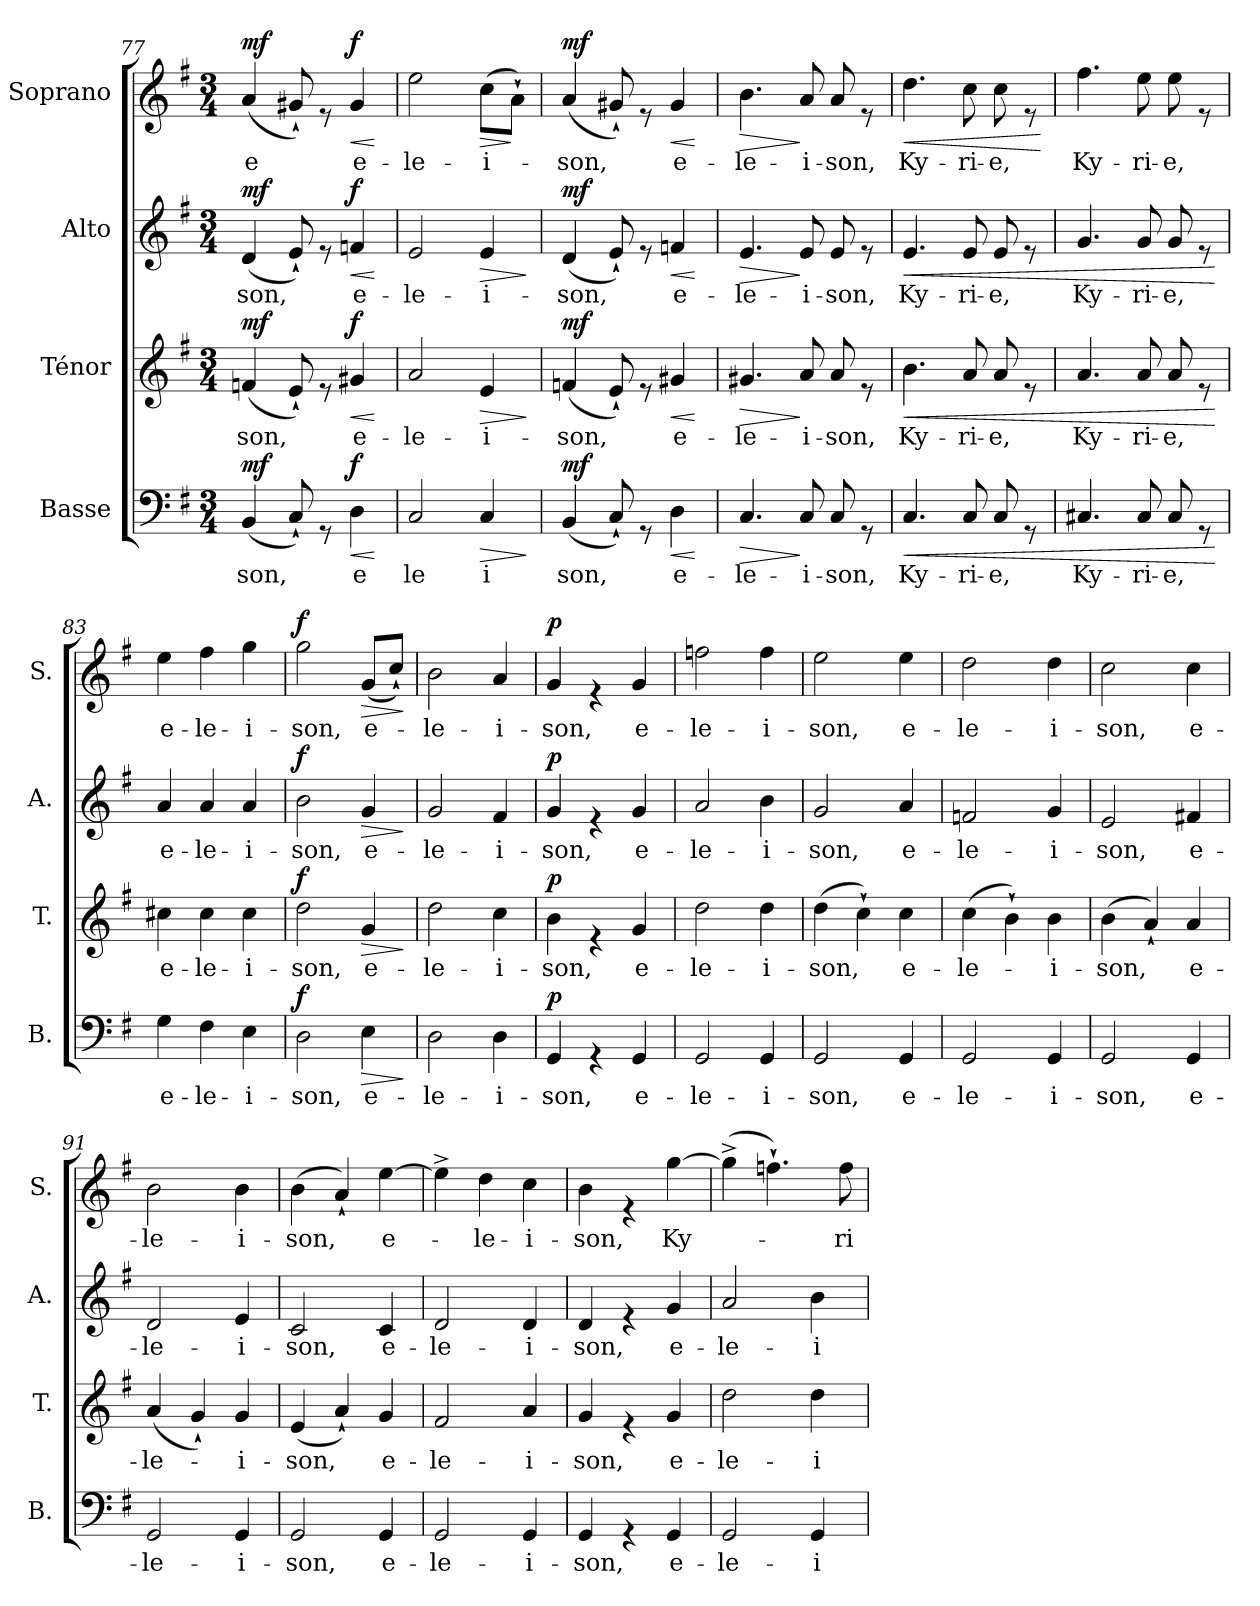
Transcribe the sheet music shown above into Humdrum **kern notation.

**kern	**text	**dynam	**kern	**text	**dynam	**kern	**text	**dynam	**kern	**text	**dynam
*part4	*part4	*part4	*part3	*part3	*part3	*part2	*part2	*part2	*part1	*part1	*part1
*staff4	*staff4	*staff4	*staff3	*staff3	*staff3	*staff2	*staff2	*staff2	*staff1	*staff1	*staff1
*I"Basse	*	*	*I"Ténor	*	*	*I"Alto	*	*	*I"Soprano	*	*
*I'B.	*	*	*I'T.	*	*	*I'A.	*	*	*I'S.	*	*
*clefF4	*	*	*clefG2	*	*	*clefG2	*	*	*clefG2	*	*
*k[f#]	*	*	*k[f#]	*	*	*k[f#]	*	*	*k[f#]	*	*
*G:	*	*	*G:	*	*	*G:	*	*	*G:	*	*
*M3/4	*	*	*M3/4	*	*	*M3/4	*	*	*M3/4	*	*
=77	=77	=77	=77	=77	=77	=77	=77	=77	=77	=77	=77
!	!	!LO:DY:a	!	!	!LO:DY:a	!	!	!LO:DY:a	!	!	!LO:DY:a
(4BB/	son,	mf	(4fn/	-son,	mf	(4d/	-son,	mf	(4a/	-e	mf
8C`/)	.	.	8e`/)	.	.	8e`/)	.	.	8g#X`/)	.	.
8rGG	.	.	8re	.	.	8re	.	.	8re	.	.
!	!	!LO:HP:b	!	!	!LO:HP:b	!	!	!LO:HP:b	!	!	!LO:HP:b
!	!	!LO:DY:n=1:a	!	!	!LO:DY:n=1:a	!	!	!LO:DY:n=1:a	!	!	!LO:DY:n=1:a
4D\	e	< f	4g#X/	e-	< f	4fn/	e-	< f	4g#/	e-	< f
.	.	[	.	.	[	.	.	[	.	.	[
=78	=78	=78	=78	=78	=78	=78	=78	=78	=78	=78	=78
2C/	le	.	2a/	-le-	.	2e/	-le-	.	2ee\	-le-	.
!	!	!LO:HP:b	!	!	!LO:HP:b	!	!	!LO:HP:b	!	!	!LO:HP:b
4C/	i	>	4e/	-i-	>	4e/	-i-	>	(>8cc\L	-i-	>
.	.	.	.	.	.	.	.	.	8a`\J)	.	]
.	.	]	.	.	]	.	.	]	.	.	.
!!LO:LB:g=z
=79	=79	=79	=79	=79	=79	=79	=79	=79	=79	=79	=79
!	!	!LO:DY:a	!	!	!LO:DY:a	!	!	!LO:DY:a	!	!	!LO:DY:a
(4BB/	son,	mf	(4fn/	-son,	mf	(4d/	-son,	mf	(4a/	-son,	mf
8C`/)	.	.	8e`/)	.	.	8e`/)	.	.	8g#X`/)	.	.
8rGG	.	.	8re	.	.	8re	.	.	8re	.	.
!	!	!LO:HP:b	!	!	!LO:HP:b	!	!	!LO:HP:b	!	!	!LO:HP:b
4D\	e-	<	4g#X/	e-	<	4fn/	e-	<	4g#/	e-	<
.	.	[	.	.	[	.	.	[	.	.	[
=80	=80	=80	=80	=80	=80	=80	=80	=80	=80	=80	=80
!	!	!LO:HP:b	!	!	!LO:HP:b	!	!	!LO:HP:b	!	!	!LO:HP:b
4.C/	-le-	>	4.g#X/	-le-	>	4.e/	-le-	>	4.b\	-le-	>
8C/	-i-	]	8a/	-i-	]	8e/	-i-	]	8a/	-i-	]
8C/	-son,	.	8a/	-son,	.	8e/	-son,	.	8a/	-son,	.
8rGG	.	.	8re	.	.	8re	.	.	8re	.	.
=81	=81	=81	=81	=81	=81	=81	=81	=81	=81	=81	=81
!	!	!LO:HP:b	!	!	!LO:HP:b	!	!	!LO:HP:b	!	!	!LO:HP:b
4.C/	Ky-	<	4.b\	Ky-	<	4.e/	Ky-	<	4.dd\	Ky-	<
8C/	-ri-	.	8a/	-ri-	.	8e/	-ri-	.	8cc\	-ri-	.
8C/	-e,	.	8a/	-e,	.	8e/	-e,	.	8cc\	-e,	.
8rGG	.	.	8re	.	.	8re	.	.	8re	.	.
.	.	.	.	.	.	.	.	.	.	.	[
=82	=82	=82	=82	=82	=82	=82	=82	=82	=82	=82	=82
4.C#X/	Ky-	.	4.a/	Ky-	.	4.g/	Ky-	.	4.ff#\	Ky-	.
8C#/	-ri-	.	8a/	-ri-	.	8g/	-ri-	.	8ee\	-ri-	.
8C#/	-e,	.	8a/	-e,	.	8g/	-e,	.	8ee\	-e,	.
8rGG	.	.	8re	.	.	8re	.	.	8re	.	.
.	.	[	.	.	[	.	.	[	.	.	.
=83	=83	=83	=83	=83	=83	=83	=83	=83	=83	=83	=83
4G\	e-	.	4cc#X\	e-	.	4a/	e-	.	4ee\	e-	.
4F#\	-le-	.	4cc#\	-le-	.	4a/	-le-	.	4ff#\	-le-	.
4E\	-i-	.	4cc#\	-i-	.	4a/	-i-	.	4gg\	-i-	.
=84	=84	=84	=84	=84	=84	=84	=84	=84	=84	=84	=84
!	!	!LO:DY:a	!	!	!LO:DY:a	!	!	!LO:DY:a	!	!	!LO:DY:a
2D\	-son,	f	2dd\	-son,	f	2b\	-son,	f	2gg\	-son,	f
!	!	!LO:HP:b	!	!	!LO:HP:b	!	!	!LO:HP:b	!	!	!LO:HP:b
4E\	e-	>	4g/	e-	>	4g/	e-	>	(8g/L	e-	>
.	.	.	.	.	.	.	.	.	8cc`/J)	.	.
.	.	]	.	.	]	.	.	]	.	.	]
!!LO:LB:g=z
=85	=85	=85	=85	=85	=85	=85	=85	=85	=85	=85	=85
2D\	-le-	.	2dd\	-le-	.	2g/	-le-	.	2b\	-le-	.
4D\	-i-	.	4cc\	-i-	.	4f#/	-i-	.	4a/	-i-	.
=86	=86	=86	=86	=86	=86	=86	=86	=86	=86	=86	=86
!	!	!LO:DY:a	!	!	!LO:DY:a	!	!	!LO:DY:a	!	!	!LO:DY:a
4GG/	-son,	p	4b\	-son,	p	4g/	-son,	p	4g/	-son,	p
4rGG	.	.	4re	.	.	4re	.	.	4re	.	.
4GG/	e-	.	4g/	e-	.	4g/	e-	.	4g/	e-	.
=87	=87	=87	=87	=87	=87	=87	=87	=87	=87	=87	=87
2GG/	-le-	.	2dd\	-le-	.	2a/	-le-	.	2ffn\	-le-	.
4GG/	-i-	.	4dd\	-i-	.	4b\	-i-	.	4ff\	-i-	.
=88	=88	=88	=88	=88	=88	=88	=88	=88	=88	=88	=88
2GG/	-son,	.	(>4dd\	-son,	.	2g/	-son,	.	2ee\	-son,	.
.	.	.	4cc`\)	.	.	.	.	.	.	.	.
4GG/	e-	.	4cc\	e-	.	4a/	e-	.	4ee\	e-	.
=89	=89	=89	=89	=89	=89	=89	=89	=89	=89	=89	=89
2GG/	-le-	.	(>4cc\	-le-	.	2fn/	-le-	.	2dd\	-le-	.
.	.	.	4b`\)	.	.	.	.	.	.	.	.
4GG/	-i-	.	4b\	-i-	.	4g/	-i-	.	4dd\	-i-	.
=90	=90	=90	=90	=90	=90	=90	=90	=90	=90	=90	=90
2GG/	-son,	.	(>4b\	-son,	.	2e/	-son,	.	2cc\	-son,	.
.	.	.	4a`/)	.	.	.	.	.	.	.	.
4GG/	e-	.	4a/	e-	.	4f#X/	e-	.	4cc\	e-	.
=91	=91	=91	=91	=91	=91	=91	=91	=91	=91	=91	=91
2GG/	-le-	.	(4a/	-le-	.	2d/	-le-	.	2b\	-le-	.
.	.	.	4g`/)	.	.	.	.	.	.	.	.
4GG/	-i-	.	4g/	-i-	.	4e/	-i-	.	4b\	-i-	.
!!LO:LB:g=z
=92	=92	=92	=92	=92	=92	=92	=92	=92	=92	=92	=92
2GG/	-son,	.	(4e/	-son,	.	2c/	-son,	.	(>4b\	-son,	.
.	.	.	4a`/)	.	.	.	.	.	4a`/)	.	.
4GG/	e-	.	4g/	e-	.	4c/	e-	.	[4ee\	e-	.
=93	=93	=93	=93	=93	=93	=93	=93	=93	=93	=93	=93
2GG/	-le-	.	2f#/	-le-	.	2d/	-le-	.	4ee^\]	.	.
.	.	.	.	.	.	.	.	.	4dd\	-le-	.
4GG/	-i-	.	4a/	-i-	.	4d/	-i-	.	4cc\	-i-	.
=94	=94	=94	=94	=94	=94	=94	=94	=94	=94	=94	=94
4GG/	-son,	.	4g/	-son,	.	4d/	-son,	.	4b\	-son,	.
4rGG	.	.	4re	.	.	4re	.	.	4re	.	.
4GG/	e-	.	4g/	e-	.	4g/	e-	.	[4gg\	Ky-	.
=95	=95	=95	=95	=95	=95	=95	=95	=95	=95	=95	=95
2GG/	-le-	.	2dd\	-le-	.	2a/	-le-	.	(>4gg^\]	.	.
.	.	.	.	.	.	.	.	.	4.ffn`\)	.	.
4GG/	-i-	.	4dd\	-i-	.	4b\	-i-	.	.	.	.
.	.	.	.	.	.	.	.	.	8ff\	-ri-	.
=	=	=	=	=	=	=	=	=	=	=	=
*-	*-	*-	*-	*-	*-	*-	*-	*-	*-	*-	*-
